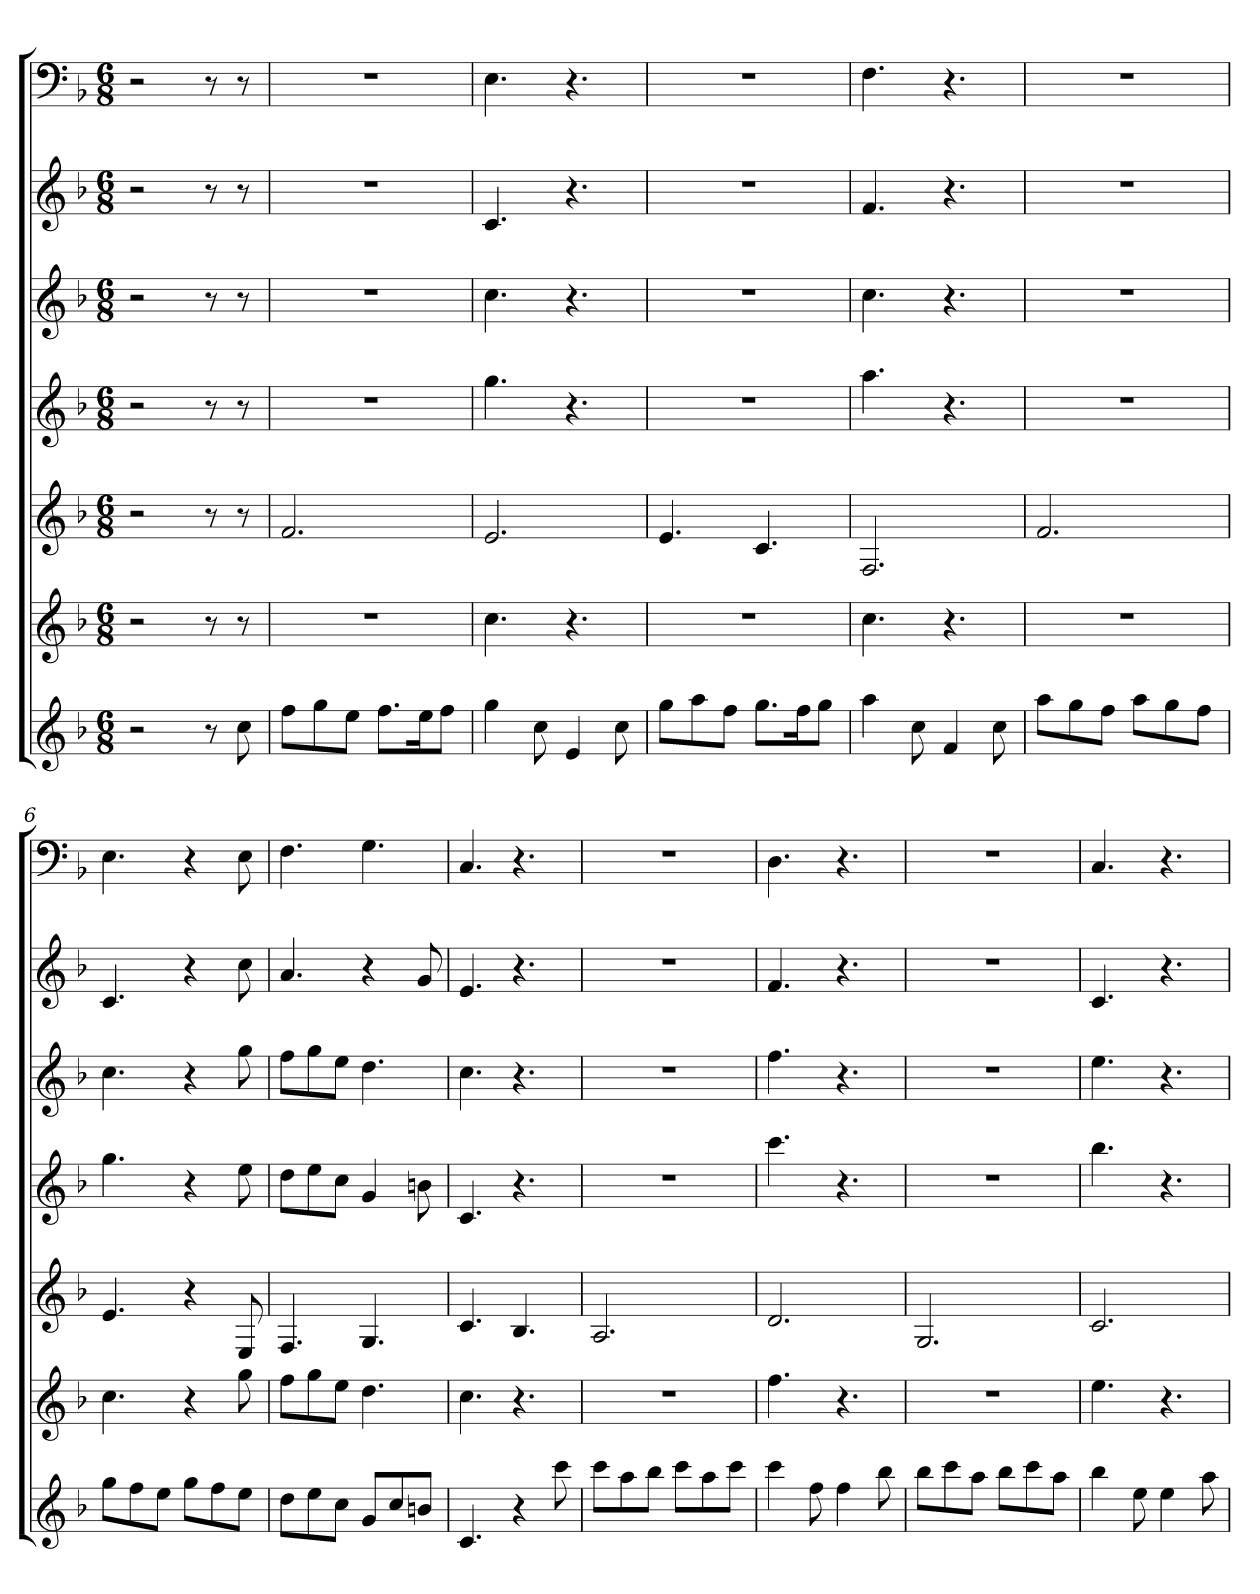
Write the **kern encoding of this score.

**kern	**kern	**kern	**kern	**kern	**kern	**kern
*part7	*part6	*part5	*part4	*part3	*part2	*part1
*staff7	*staff6	*staff5	*staff4	*staff3	*staff2	*staff1
*k[b-]	*k[b-]	*k[b-]	*k[b-]	*k[b-]	*k[b-]	*k[b-]
*F:	*F:	*F:	*F:	*F:	*F:	*F:
*M6/8	*M6/8	*M6/8	*M6/8	*M6/8	*M6/8	*M6/8
=	=	=	=	=	=	=
2r	2r	2r	2r	2r	2r	2r
8r	8r	8r	8r	8r	8r	8r
8cc	8r	8r	8r	8r	8r	8r
=1	=1	=1	=1	=1	=1	=1
8ffL	2.r	2.f	2.r	2.r	2.r	2.r
8gg	.	.	.	.	.	.
8eeJ	.	.	.	.	.	.
8.ffL	.	.	.	.	.	.
16eeK	.	.	.	.	.	.
8ffJ	.	.	.	.	.	.
=2	=2	=2	=2	=2	=2	=2
4gg	4.cc	2.e	4.gg	4.cc	4.c	4.E
8cc	.	.	.	.	.	.
4e	4.r	.	4.r	4.r	4.r	4.r
8cc	.	.	.	.	.	.
=3	=3	=3	=3	=3	=3	=3
8ggL	2.r	4.e	2.r	2.r	2.r	2.r
8aa	.	.	.	.	.	.
8ffJ	.	.	.	.	.	.
8.ggL	.	4.c	.	.	.	.
16ffK	.	.	.	.	.	.
8ggJ	.	.	.	.	.	.
=4	=4	=4	=4	=4	=4	=4
4aa	4.cc	2.F	4.aa	4.cc	4.f	4.F
8cc	.	.	.	.	.	.
4f	4.r	.	4.r	4.r	4.r	4.r
8cc	.	.	.	.	.	.
=5	=5	=5	=5	=5	=5	=5
8aaL	2.r	2.f	2.r	2.r	2.r	2.r
8gg	.	.	.	.	.	.
8ffJ	.	.	.	.	.	.
8aaL	.	.	.	.	.	.
8gg	.	.	.	.	.	.
8ffJ	.	.	.	.	.	.
=6	=6	=6	=6	=6	=6	=6
8ggL	4.cc	4.e	4.gg	4.cc	4.c	4.E
8ff	.	.	.	.	.	.
8eeJ	.	.	.	.	.	.
8ggL	4r	4r	4r	4r	4r	4r
8ff	.	.	.	.	.	.
8eeJ	8gg	8E	8ee	8gg	8cc	8E
=7	=7	=7	=7	=7	=7	=7
8ddL	8ffL	4.F	8ddL	8ffL	4.a	4.F
8ee	8gg	.	8ee	8gg	.	.
8ccJ	8eeJ	.	8ccJ	8eeJ	.	.
8gL	4.dd	4.G	4g	4.dd	4r	4.G
8cc	.	.	.	.	.	.
8bnJ	.	.	8bn	.	8g	.
=8	=8	=8	=8	=8	=8	=8
4.c	4.cc	4.c	4.c	4.cc	4.e	4.C
4r	4.r	4.B-	4.r	4.r	4.r	4.r
8ccc	.	.	.	.	.	.
=9	=9	=9	=9	=9	=9	=9
8cccL	2.r	2.A	2.r	2.r	2.r	2.r
8aa	.	.	.	.	.	.
8bb-J	.	.	.	.	.	.
8cccL	.	.	.	.	.	.
8aa	.	.	.	.	.	.
8cccJ	.	.	.	.	.	.
=10	=10	=10	=10	=10	=10	=10
4ccc	4.ff	2.d	4.ccc	4.ff	4.f	4.D
8ff	.	.	.	.	.	.
4ff	4.r	.	4.r	4.r	4.r	4.r
8bb-	.	.	.	.	.	.
=11	=11	=11	=11	=11	=11	=11
8bb-L	2.r	2.G	2.r	2.r	2.r	2.r
8ccc	.	.	.	.	.	.
8aaJ	.	.	.	.	.	.
8bb-L	.	.	.	.	.	.
8ccc	.	.	.	.	.	.
8aaJ	.	.	.	.	.	.
=12	=12	=12	=12	=12	=12	=12
4bb-	4.ee	2.c	4.bb-	4.ee	4.c	4.C
8ee	.	.	.	.	.	.
4ee	4.r	.	4.r	4.r	4.r	4.r
8aa	.	.	.	.	.	.
=	=	=	=	=	=	=
*-	*-	*-	*-	*-	*-	*-
